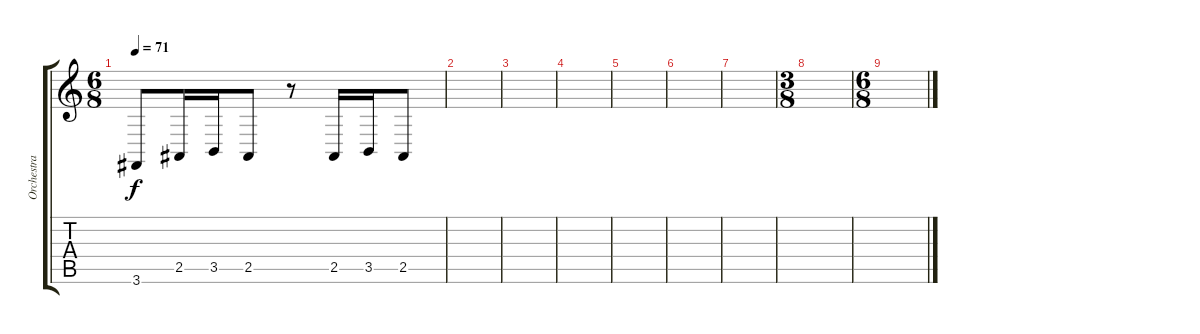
\track ("Orchestra" "Orchestra") {instrument stringensemble1}
\staff {score tabs}
\tuning (Eb4 Bb3 Gb3 Db3 Ab2 Eb2) {hide}
\ts (6 8)
\tempo 71
\clef g2
\ks c
3.6.8{dy f} 2.5.16 3.5.16 2.5.8 r.8 2.5.16 3.5.16 2.5.8 |
|
|
|
|
|
|
\ts (3 8)
|
\ts (6 8)
